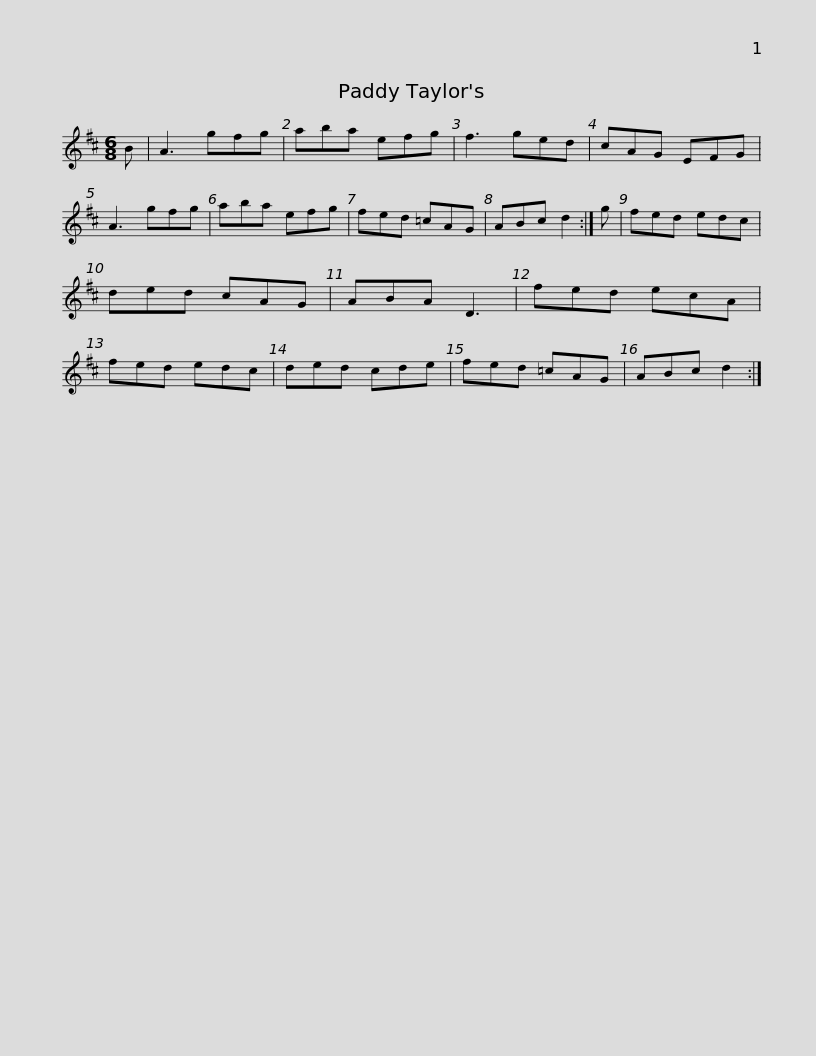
X:1
L:1/8
M:6/8
I:linebreak $
K:D
V:1 treble
V:1
 B | A3 gfg | aba efg | f3 ged | cAG EFG | %5
 A3 gfg | aba efg | fed =cAG |$ ABc d2 :| g | %10
 fed edc | ded cAG | ABA D3 | fed ecA | fed edc | %15
 ded cde |$ fed =cAG | ABc d2 :| %18
